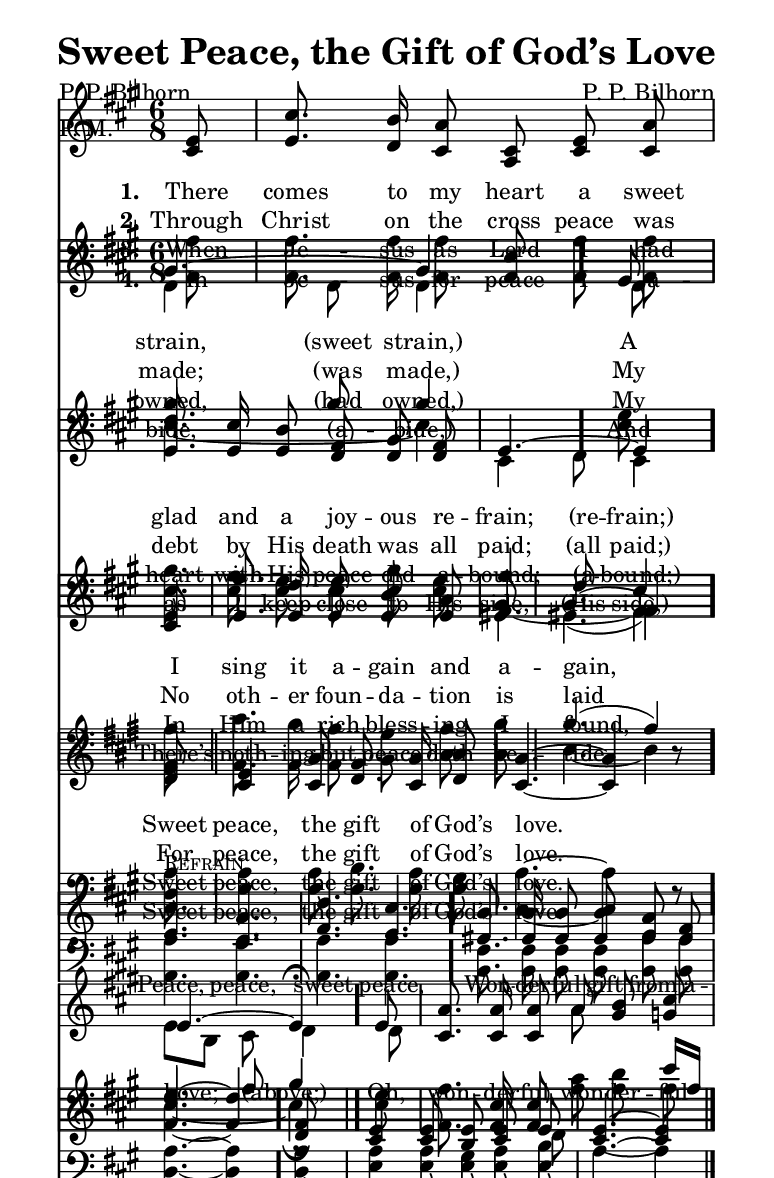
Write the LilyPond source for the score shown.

\include "common/global.ily"
\paper {
  \include "common/paper.ily"
  % expect two warnings about pages out of bounds
#(ly:expect-warning "number of pages is out of bounds")
#(ly:expect-warning "number of pages is out of bounds")
page-count = 1

}

\header{
  hymnnumber = "193"
  title = "Sweet Peace, the Gift of God’s Love"
  tunename = ""
  meter = "P. M."
  poet = "P. P. Bilhorn"
  composer = "P. P. Bilhorn"
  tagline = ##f
}

ta = { \tempo 8=120 }
tb = { \tempo 8=80 } % not half the normal tempo in this case (aesthetic)

global = {
  \include "common/overrides.ily"
  \override Staff.TimeSignature.style = #'numbered
  \time 6/8
  \override Score.MetronomeMark.transparent = ##t % hide all fermata changes too
  \ta
  \key a \major
  \partial 8
  \autoBeamOff
}

patternA = { c8 | c8. c16 c8 c c c | c4. c4 }
patternB = { c8 | c8. c16 c8 c c c | c4 c8 c4 }
patternC = { c8 | c4 c8 c8. c16 c8 | c4. c4 c8 }

notesSoprano = {
\global
\relative c' {

  e8 | cis'8. b16 a8 cis, e a | gis4. ~ gis4
  \changePitch \patternA { e | d' cis b fis gis fis | e ~ e }
  \changePitch \patternA { e | e' d cis b a gis | gis( fis) }
  \changePitch \patternC { fis | e a gis a b | a ~ a r }

  \break % checked in eogsized and letter versions
  << s^\markup { \small \caps "Refrain" }
  { cis4. a | d cis } >>
  b8. b16 b8 b a fis | e4.~ \tb e4 \fermata \ta
  \changePitch \patternA { e | a a a a b cis | d ~ d }
  fis,8 | e4 e8 e e e | e4. ~ e4

  \bar "|."

}
}

notesAlto = {
\global
\relative e' {

  \changePitch \patternB { cis | e d cis a cis cis | d d d }
  \changePitch \patternB { d | e e e d d d | cis d cis }
  \changePitch \patternA { cis | e e e e e eis | eis( fis) }
  \changePitch \patternC { d | cis cis d cis d | cis ~ cis r }

  e4. cis | fis e
  dis8. dis16 dis8 dis dis dis | e8[ b] cis d4
  \changePitch \patternA { d | cis cis cis a' gis g | fis ~ fis }
  d8 | cis4 cis8 b cis d | cis4. ~ cis4

}
}

notesTenor = {
\global
\relative a {

  \changePitch \patternB { a | a a a e a a | b b b }
  \changePitch \patternB { gis | b a gis gis b gis | a fis e }
  \changePitch \patternA { a | cis b a gis a b | b( a) }
  \changePitch \patternC { a | a a b a gis | a ~ a r }

  a4. a | a a
  fis8. fis16 fis8 fis b a | gis4 a8 b4
  gis8 | a8. e16 e8 cis' d e16[ a,] | a4. ~ a4
  a8 | a4 a8 gis a b | a4. ~ a4

}
}

notesBass = {
\global
\relative f, {

  \changePitch \patternA { a | a a a a a a | e' ~ e }
  \changePitch \patternA { e | e e e e e e | a, ~ a }
  \changePitch \patternA { a | a a a b cis cis | d ~ d }
  \changePitch \patternC { d | e e e e e | a, ~ a r }

  a4. a | a a
  b8. b16 b8 b b b | e4. ~ e4_\fermata
  \changePitch \patternA { e | a, a a a' a a | d, ~ d }
  d8 | e4 e8 e e e | a,4. ~ a4

}
}

Refrain = \lyricmode {

Peace, peace, sweet peace, \bar "."
Won -- der -- ful gift from a -- bove; %{HIDE>%} (a -- bove;) %{<HIDE%} \bar "."
Oh, won -- der -- ful, won -- der -- ful peace, \bar "."
Sweet peace, the gift of God’s love! \bar "."

}

wordsA = \lyricmode {
\set stanza = "1."

There comes to my heart a sweet strain, %{HIDE>%} (sweet strain,) %{<HIDE%} \bar "."
A glad and a joy -- ous re -- frain; %{HIDE>%} (re -- frain;) %{<HIDE%} \bar "."
I sing it a -- gain and a -- gain, \bar "."
Sweet peace, the gift of God’s love. \bar "."

}

wordsB = \lyricmode {
\set stanza = "2."

Through Christ on the cross peace was made; %{HIDE>%} (was made,) %{<HIDE%}
My debt by His death was all paid; %{HIDE>%} (all paid;) %{<HIDE%}
No oth -- er foun -- da -- tion is laid
For peace, the gift of God’s love.

\Refrain

}

wordsC = \lyricmode {
\set stanza = "3."

When Je -- sus as Lord I had owned, %{HIDE>%} (had owned,) %{<HIDE%}
My heart with His peace did a -- bound; %{HIDE>%} (a -- bound;) %{<HIDE%}
In Him a rich bless -- ing I found,
Sweet peace, the gift of God’s love.

}

wordsD = \lyricmode {
\set stanza = "4."

In Je -- sus for peace I a -- bide, %{HIDE>%} (a -- bide,) %{<HIDE%}
And as I keep close to His side, %{HIDE>%} (His side,) %{<HIDE%}
There’s noth -- ing but peace doth be -- tide,
Sweet peace, the gift of God’s love.

}

\score {
  \context ChoirStaff <<
    \context Staff = upper <<
      \set Staff.autoBeaming = ##f
      \set ChoirStaff.systemStartDelimiter = #'SystemStartBar
      \set ChoirStaff.printPartCombineTexts = ##f
      \partcombine #'(2 . 11) \notesSoprano \notesAlto
      \context NullVoice = altos { \voiceTwo << \notesAlto >> }
      \context Lyrics = one   \lyricsto altos \wordsA
      \context Lyrics = two   \lyricsto altos \wordsB
      \context Lyrics = three \lyricsto altos \wordsC
      \context Lyrics = four  \lyricsto altos \wordsD
    >>
    \context Staff = men <<
      \set Staff.autoBeaming = ##f
      \clef bass
      \set ChoirStaff.printPartCombineTexts = ##f
      \partcombine #'(2 . 11) \notesTenor \notesBass
    >>
  >>
  \layout {
    \include "common/layout.ily"
  }
  #(cond ((ly:get-option 'eog-midi-permitted) #{ \midi{
    \include "common/midi.ily"
  } #}))
}

\version "2.19.49"  % necessary for upgrading to future LilyPond versions.

% vi:set et ts=2 sw=2 ai nocindent syntax=lilypond:
